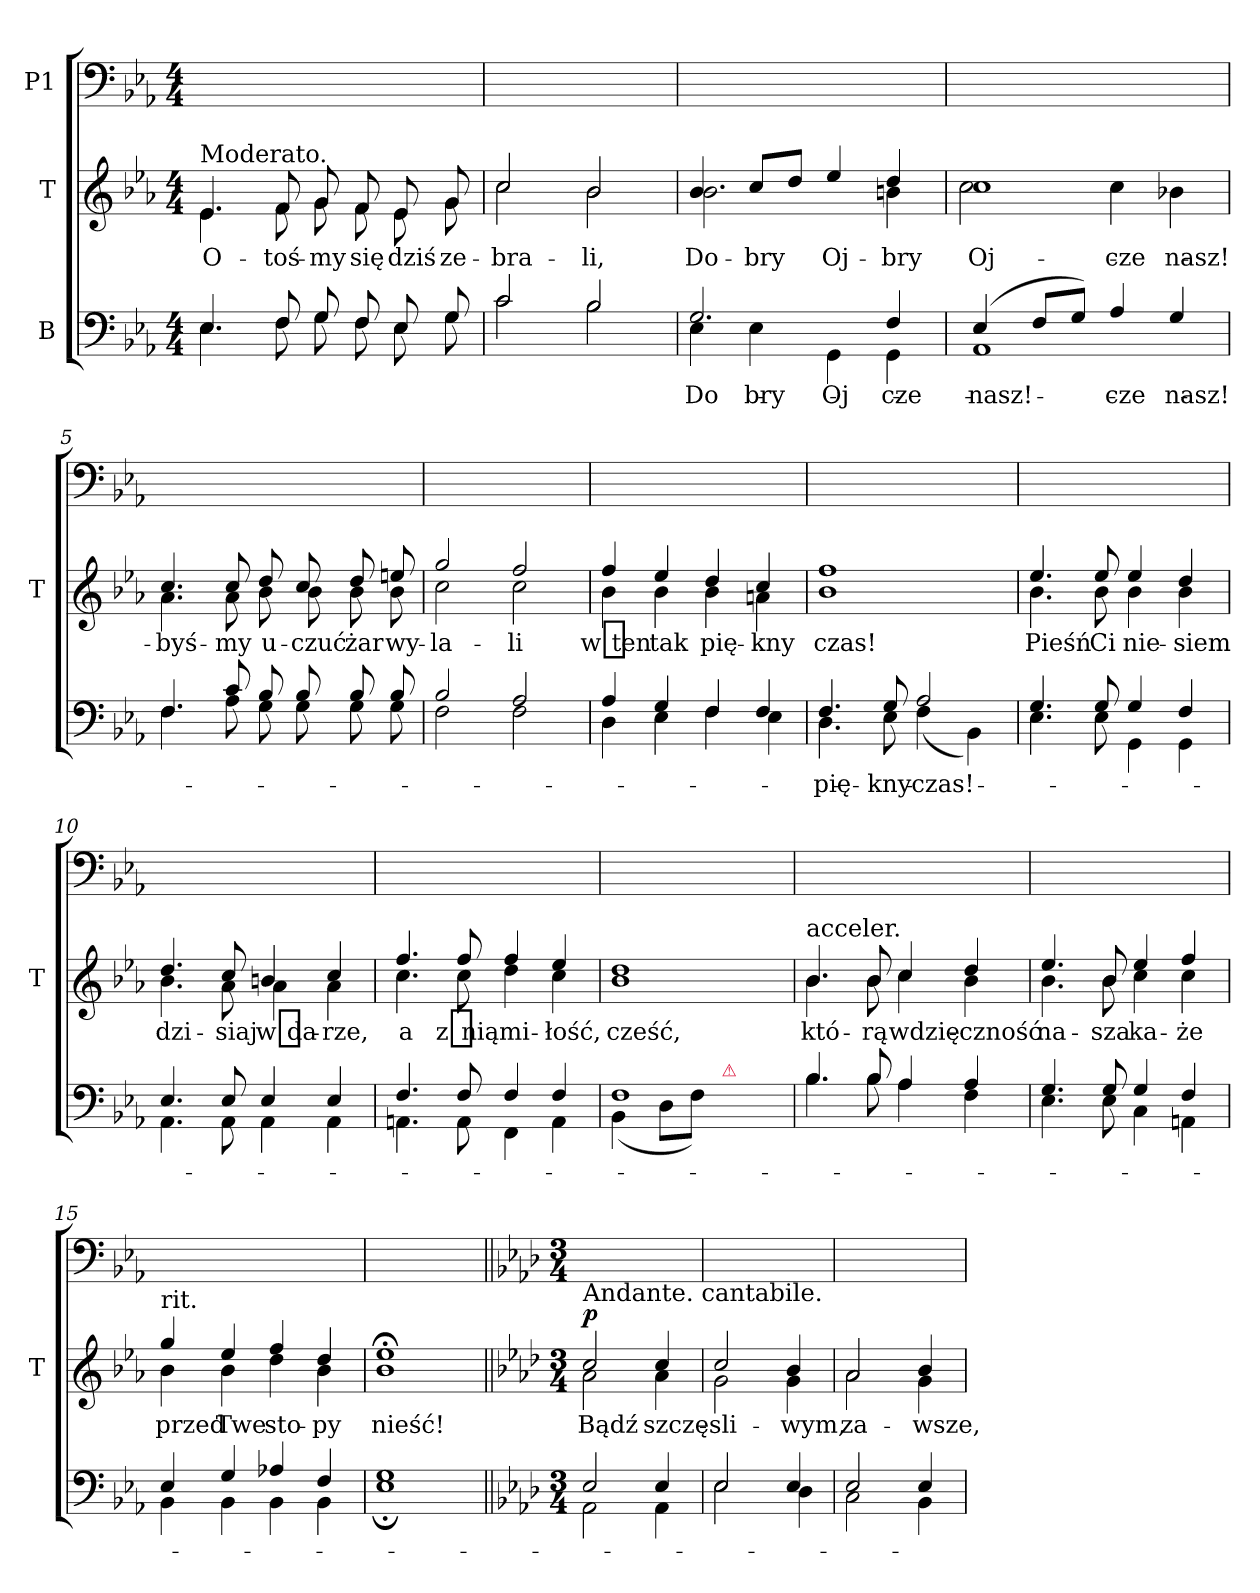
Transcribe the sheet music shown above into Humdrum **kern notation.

**kern	**text	**kern	**text	**dynam	**kern
*part3	*part3	*part2	*part2	*part2	*part1
*staff3	*staff3	*staff2	*staff2	*staff2	*staff1
*I"B	*	*I"T	*	*	*I"P1
*	*	*I'T	*	*	*
*clefF4	*	*clefG2	*	*	*clefF4
*k[b-e-a-]	*	*k[b-e-a-]	*	*	*k[b-e-a-]
*E-:	*	*E-:	*	*	*E-:
*M4/4	*	*M4/4	*	*	*M4/4
=1	=1	=1	=1	=1	=1
*^	*	*^	*	*	*
!	!	!	!LO:TX:a:t=Moderato.	!	!	!	!
4.E-/	4.E-\	.	4.e-/	4.e-\	O-	.	1ryy
8F/	8F\	.	8f/	8f\	-toś-	.	.
8G/	8G\	.	8g/	8g\	-my	.	.
8F/	8F\	.	8f/	8f\	się	.	.
8E-/	8E-\	.	8e-/	8e-\	dziś	.	.
8G/	8G\	.	8g/	8g\	ze-	.	.
=2	=2	=2	=2	=2	=2	=2	=2
2c/	2c\	.	2cc/	2cc\	-bra-	.	1ryy
2B-/	2B-\	.	2b-/	2b-\	-li,	.	.
=3	=3	=3	=3	=3	=3	=3	=3
2.G/	4E-\	Do-	4b-/	2.b-\	Do-	.	1ryy
.	4E-\	-bry	8cc/L	.	-bry	.	.
.	.	.	8dd/J	.	.	.	.
.	4GG\	Oj-	4ee-/	.	Oj-	.	.
4F/	4GG\	-cze	4dd/	4bn\	-bry	.	.
=4	=4	=4	=4	=4	=4	=4	=4
(4E-/	1AA-	nasz!	1cc	2cc\	Oj-	.	1ryy
8F/L	.	.	.	.	.	.	.
8G/J)	.	.	.	.	.	.	.
4A-/	.	cze	.	4cc\	-cze	.	.
4G/	.	nasz!	.	4b-X\	nasz!	.	.
=5	=5	=5	=5	=5	=5	=5	=5
4.F/	4.F\	.	4.cc/	4.a-\	byś-	.	1ryy
8c/	8A-\	.	8cc/	8a-\	-my	.	.
8B-/	8G\	.	8dd/	8b-\	u-	.	.
8B-/	8G\	.	8cc/	8b-\	-czuć	.	.
8B-/	8G\	.	8dd/	8b-\	żar	.	.
8B-/	8G\	.	8een/	8b-\	wy-	.	.
=6	=6	=6	=6	=6	=6	=6	=6
2B-/	2F\	.	2gg/	2cc\	-la-	.	1ryy
2A-/	2F\	.	2ff/	2cc\	-li	.	.
=7	=7	=7	=7	=7	=7	=7	=7
4A-/	4D\	.	4ff/	4b-\	w ten	.	1ryy
4G/	4E-\	.	4ee-/	4b-\	tak	.	.
4F/	4F\	.	4dd/	4b-\	pię-	.	.
4F/	4E-\	.	4cc/	4an\	-kny	.	.
=8	=8	=8	=8	=8	=8	=8	=8
4.F/	4.D\	pię-	1ff	1b-	czas!	.	1ryy
8G/	8E-\	-kny	.	.	.	.	.
2A-/	(4F\	czas!	.	.	.	.	.
.	4BB-\)	.	.	.	.	.	.
=9	=9	=9	=9	=9	=9	=9	=9
4.G/	4.E-\	.	4.ee-/	4.b-\	Pieśń	.	1ryy
8G/	8E-\	.	8ee-/	8b-\	Ci	.	.
4G/	4GG\	.	4ee-/	4b-\	nie-	.	.
4F/	4GG\	.	4dd/	4b-\	-siem	.	.
=10	=10	=10	=10	=10	=10	=10	=10
4.E-/	4.AA-\	.	4.dd/	4.b-\	dzi-	.	1ryy
8E-/	8AA-\	.	8cc/	8a-\	-siaj	.	.
4E-/	4AA-\	.	4bn/	4a-\	w da-	.	.
4E-/	4AA-\	.	4cc/	4a-\	-rze,	.	.
=11	=11	=11	=11	=11	=11	=11	=11
4.F/	4.AAn\	.	4.ff/	4.cc\	a	.	1ryy
8F/	8AA\	.	8ff/	8cc\	z nią	.	.
4F/	4FF\	.	4ff/	4dd\	mi-	.	.
4F/	4AA\	.	4ee-/	4cc\	-łość,	.	.
=12	=12	=12	=12	=12	=12	=12	=12
1F	(4BB-\	.	1dd	1b-	cześć,	.	1ryy
.	8D\L	.	.	.	.	.	.
.	8F\J)	.	.	.	.	.	.
!	!LO:TX:a:color=crimson:t=⚠	!	!	!	!	!	!
.	2ryy	.	.	.	.	.	.
=13	=13	=13	=13	=13	=13	=13	=13
!	!	!	!LO:TX:a:t=acceler.	!	!	!	!
4.B-/	4.B-\	.	4.b-/	4.b-\	któ-	.	1ryy
8B-/	8B-\	.	8b-/	8b-\	-rą	.	.
4A-/	4A-\	.	4cc/	4cc\	wdzię-	.	.
4A-/	4F\	.	4dd/	4b-\	-czność	.	.
=14	=14	=14	=14	=14	=14	=14	=14
4.G/	4.E-\	.	4.ee-/	4.b-\	na-	.	1ryy
8G/	8E-\	.	8b-/	8b-\	-sza	.	.
4G/	4C\	.	4ee-/	4cc\	ka-	.	.
4F/	4AAn\	.	4ff/	4cc\	-że	.	.
=15	=15	=15	=15	=15	=15	=15	=15
!	!	!	!LO:TX:a:t=rit.	!	!	!	!
4E-/	4BB-\	.	4gg/	4b-\	przed	.	1ryy
4G/	4BB-\	.	4ee-/	4b-\	Twe	.	.
4A-X/	4BB-\	.	4ff/	4dd\	sto-	.	.
4F/	4BB-\	.	4dd/	4b-\	-py	.	.
=16	=16	=16	=16	=16	=16	=16	=16
1G	1E-;<	.	1ee-;<	1b-	nieść!	.	1ryy
=17||	=17||	=17||	=17||	=17||	=17||	=17||	=17||
*k[b-e-a-d-]	*	*	*k[b-e-a-d-]	*	*	*	*k[b-e-a-d-]
*A-:	*	*	*A-:	*	*	*	*A-:
*M3/4	*	*	*M3/4	*	*	*	*M3/4
!	!	!	!LO:TX:a:t=Andante. cantabile.	!	!	!	!
!	!	!	!	!	!	!LO:DY:a	!
2E-/	2AA-\	.	2cc/	2a-\	Bądź	p	2.ryy
4E-/	4AA-\	.	4cc/	4a-\	szczę-	.	.
=18	=18	=18	=18	=18	=18	=18	=18
2E-/	2E-\	.	2cc/	2g\	-sli-	.	2.ryy
4E-/	4D-\	.	4b-/	4g\	-wym,	.	.
=19	=19	=19	=19	=19	=19	=19	=19
2E-/	2C\	.	2a-/	2a-\	za-	.	2.ryy
4E-/	4BB-\	.	4b-/	4g\	-wsze,	.	.
*v	*v	*	*	*	*	*	*
*	*	*v	*v	*	*	*
=	=	=	=	=	=
*-	*-	*-	*-	*-	*-
